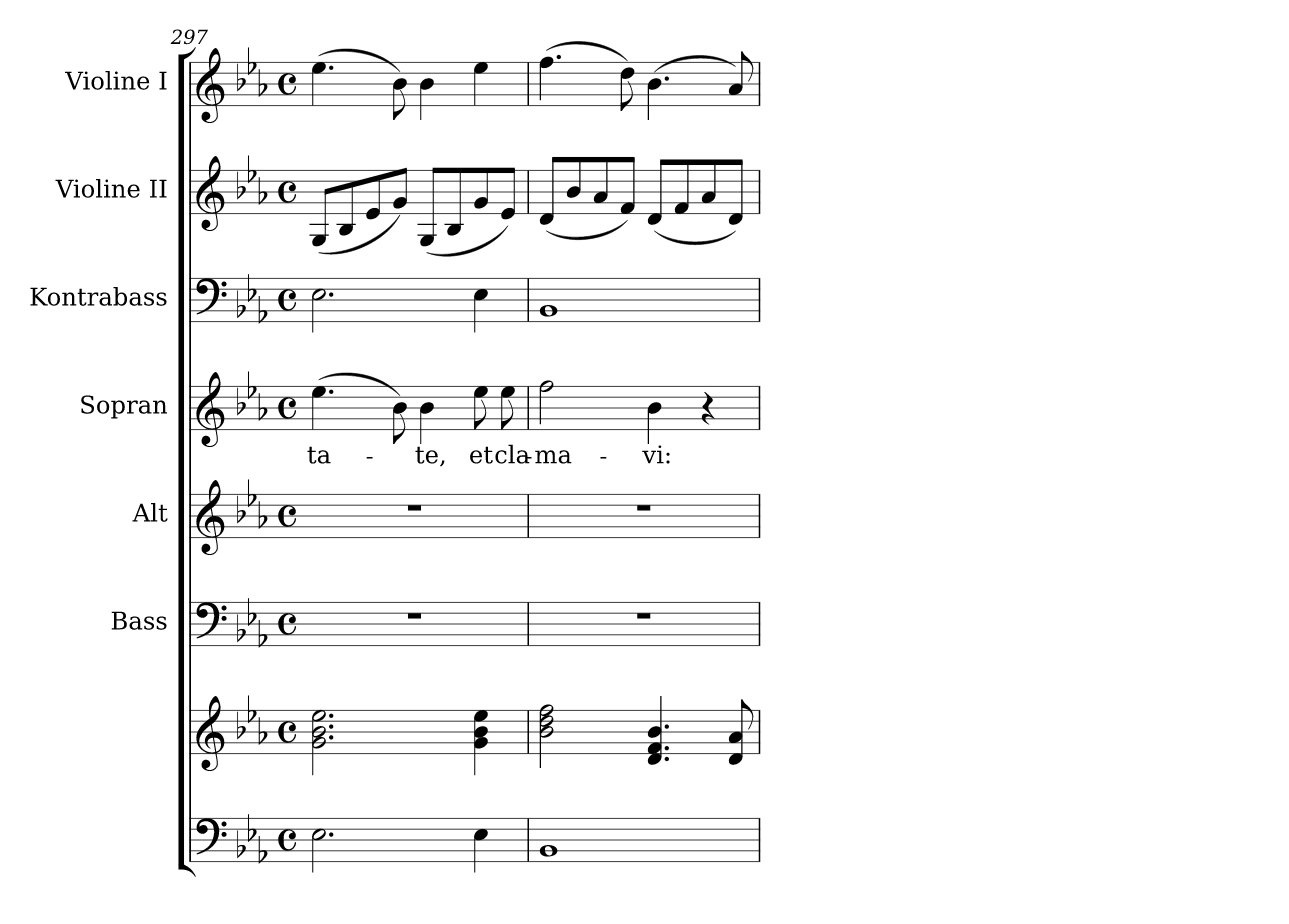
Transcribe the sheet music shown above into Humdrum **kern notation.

**kern	**kern	**kern	**kern	**kern	**text	**kern	**kern	**kern
*part7	*part7	*part6	*part5	*part4	*part4	*part3	*part2	*part1
*staff8	*staff7	*staff6	*staff5	*staff4	*staff4	*staff3	*staff2	*staff1
*	*	*I"Bass	*I"Alt	*I"Sopran	*	*I"Kontrabass	*I"Violine II	*I"Violine I
*	*	*I'B.	*I'A.	*I'S.	*	*I'Kb.	*I'Vl. II	*I'Vl. I
*clefF4	*clefG2	*clefF4	*clefG2	*clefG2	*	*clefF4	*clefG2	*clefG2
*	*	*	*	*	*	*ITrd7c12	*	*
*k[b-e-a-]	*k[b-e-a-]	*k[b-e-a-]	*k[b-e-a-]	*k[b-e-a-]	*	*k[b-e-a-]	*k[b-e-a-]	*k[b-e-a-]
*E-:	*E-:	*E-:	*E-:	*E-:	*	*E-:	*E-:	*E-:
*M4/4	*M4/4	*M4/4	*M4/4	*M4/4	*	*M4/4	*M4/4	*M4/4
*met(c)	*met(c)	*met(c)	*met(c)	*met(c)	*	*met(c)	*met(c)	*met(c)
=297	=297	=297	=297	=297	=297	=297	=297	=297
!	!	!	!	!	!LO:LY:b	!	!	!
2.E-\	2.g\ 2.b-\ 2.ee-\	1r	1r	(>4.ee-\	-ta-	2.EE-\	(<8G/L	(>4.ee-\
.	.	.	.	.	.	.	8B-/	.
.	.	.	.	.	.	.	8e-/	.
.	.	.	.	8b-\)	.	.	8g/J)	8b-\)
!	!	!	!	!	!LO:LY:b	!	!	!
.	.	.	.	4b-\	-te,	.	(<8G/L	4b-\
.	.	.	.	.	.	.	8B-/	.
!	!	!	!	!	!LO:LY:b	!	!	!
4E-\	4g\ 4b-\ 4ee-\	.	.	8ee-\	et	4EE-\	8g/	4ee-\
!	!	!	!	!	!LO:LY:b	!	!	!
.	.	.	.	8ee-\	cla-	.	8e-/J)	.
=298	=298	=298	=298	=298	=298	=298	=298	=298
!	!	!	!	!	!LO:LY:b	!	!	!
1BB-	2b-\ 2dd\ 2ff\	1r	1r	2ff\	-ma-	1BBB-	(<8d/L	(>4.ff\
.	.	.	.	.	.	.	8b-/	.
.	.	.	.	.	.	.	8a-/	.
.	.	.	.	.	.	.	8f/J)	8dd\)
!	!	!	!	!	!LO:LY:b	!	!	!
.	4.d/ 4.f/ 4.b-/	.	.	4b-\	-vi:	.	(<8d/L	(>4.b-\
.	.	.	.	.	.	.	8f/	.
.	.	.	.	4r	.	.	8a-/	.
.	8d/ 8a-/	.	.	.	.	.	8d/J)	8a-/)
=	=	=	=	=	=	=	=	=
*-	*-	*-	*-	*-	*-	*-	*-	*-
